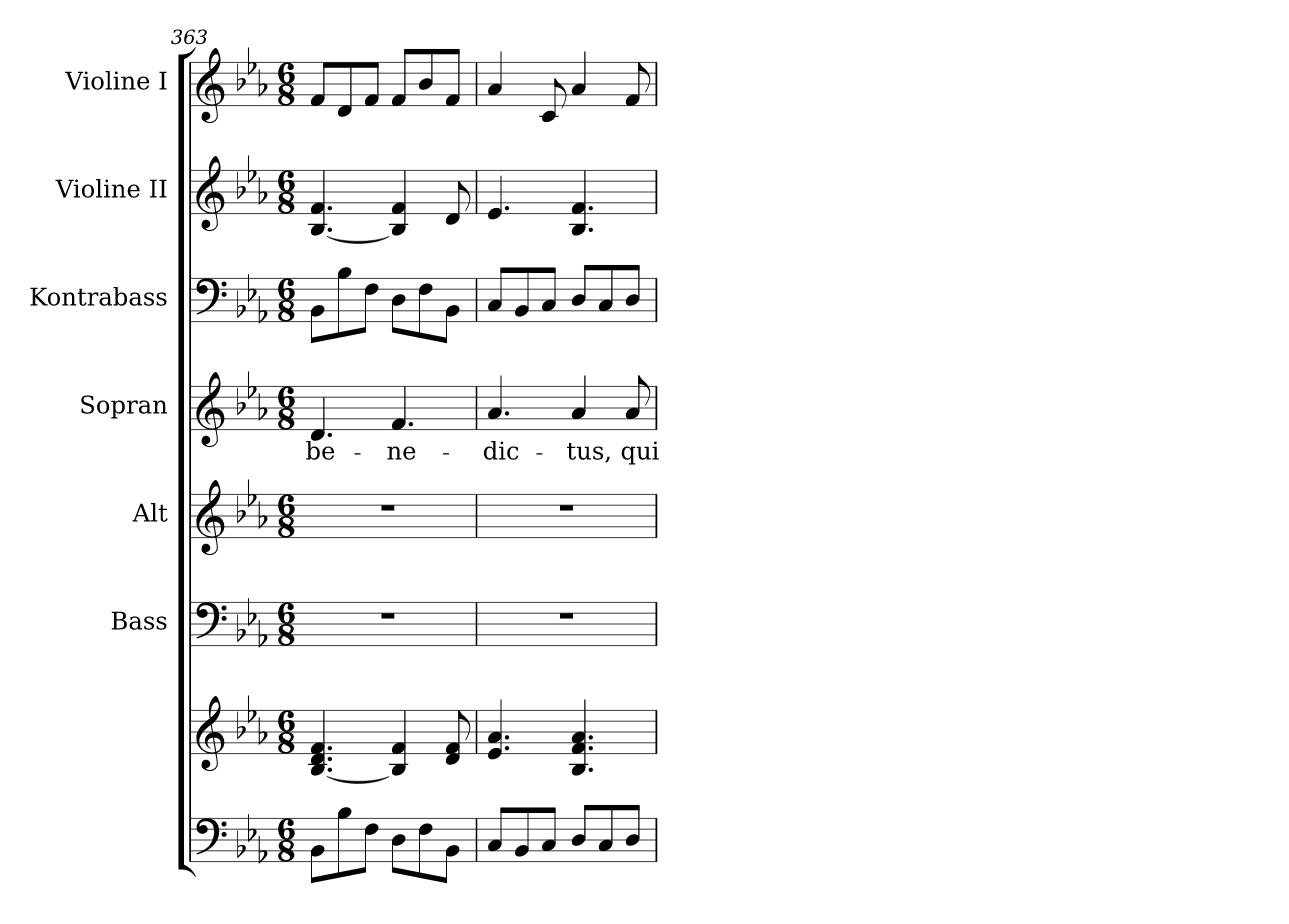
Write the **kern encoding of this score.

**kern	**kern	**kern	**kern	**kern	**text	**kern	**kern	**kern
*part7	*part7	*part6	*part5	*part4	*part4	*part3	*part2	*part1
*staff8	*staff7	*staff6	*staff5	*staff4	*staff4	*staff3	*staff2	*staff1
*	*	*I"Bass	*I"Alt	*I"Sopran	*	*I"Kontrabass	*I"Violine II	*I"Violine I
*	*	*I'B.	*I'A.	*I'S.	*	*I'Kb.	*I'Vl. II	*I'Vl. I
*clefF4	*clefG2	*clefF4	*clefG2	*clefG2	*	*clefF4	*clefG2	*clefG2
*	*	*	*	*	*	*ITrd7c12	*	*
*k[b-e-a-]	*k[b-e-a-]	*k[b-e-a-]	*k[b-e-a-]	*k[b-e-a-]	*	*k[b-e-a-]	*k[b-e-a-]	*k[b-e-a-]
*E-:	*E-:	*E-:	*E-:	*E-:	*	*E-:	*E-:	*E-:
*M6/8	*M6/8	*M6/8	*M6/8	*M6/8	*	*M6/8	*M6/8	*M6/8
=363	=363	=363	=363	=363	=363	=363	=363	=363
!	!	!	!	!	!LO:LY:b	!	!	!
8BB-\L	[4.B-/ 4.d/ 4.f/	2.r	2.r	4.d/	be-	8BBB-\L	[4.B-/ 4.f/	8f/L
8B-\	.	.	.	.	.	8BB-\	.	8d/
8F\J	.	.	.	.	.	8FF\J	.	8f/J
!	!	!	!	!	!LO:LY:b	!	!	!
8D\L	4B-/] 4f/	.	.	4.f/	-ne-	8DD\L	4B-/] 4f/	8f/L
8F\	.	.	.	.	.	8FF\	.	8b-/
8BB-\J	8d/ 8f/	.	.	.	.	8BBB-\J	8d/	8f/J
=364	=364	=364	=364	=364	=364	=364	=364	=364
!	!	!	!	!	!LO:LY:b	!	!	!
8C/L	4.e-/ 4.a-/	2.r	2.r	4.a-/	-dic-	8CC/L	4.e-/	4a-/
8BB-/	.	.	.	.	.	8BBB-/	.	.
8C/J	.	.	.	.	.	8CC/J	.	8c/
!	!	!	!	!	!LO:LY:b	!	!	!
8D/L	4.B-/ 4.f/ 4.a-/	.	.	4a-/	-tus,	8DD/L	4.B-/ 4.f/	4a-/
8C/	.	.	.	.	.	8CC/	.	.
!	!	!	!	!	!LO:LY:b	!	!	!
8D/J	.	.	.	8a-/	qui	8DD/J	.	8f/
=	=	=	=	=	=	=	=	=
*-	*-	*-	*-	*-	*-	*-	*-	*-
